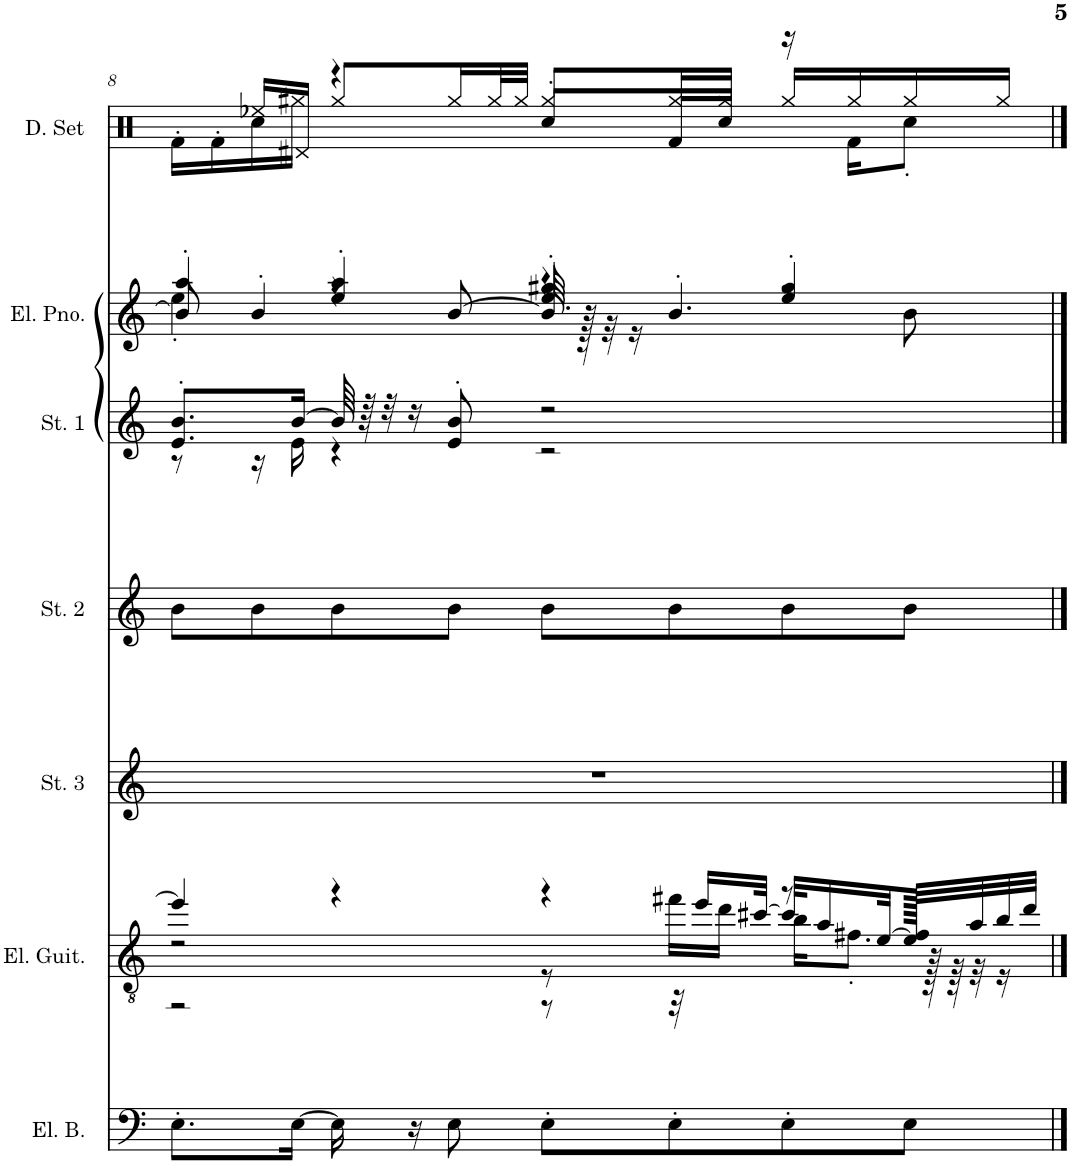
**kern	**kern	**kern	**kern	**kern	**kern	**kern
*part7	*part6	*part5	*part4	*part3	*part2	*part1
*staff7	*staff6	*staff5	*staff4	*staff3	*staff2	*staff1
*I"5-str. Electric Bass	*I"Electric Guitar	*I"Strings 3	*I"Strings 2	*I"Strings 1	*I"Electric Piano	*I"Drumset
*I'El. B.	*I'El. Guit.	*I'St. 3	*I'St. 2	*I'St. 1	*I'El. Pno.	*I'D. Set
!!LO:PB:g=z
*clefF4	*clefGv2	*clefG2	*clefG2	*clefG2	*clefG2	*clefX
*Trd7c12	*	*	*	*	*	*
*k[]	*k[]	*k[]	*k[]	*k[]	*k[]	*k[]
*M4/4	*M4/4	*M4/4	*M4/4	*M4/4	*M4/4	*M4/4
=8	=8	=8	=8	=8	=8	=8
*	*^	*	*	*^	*^	*^
*	*	*^	*	*	*	*	*	*^	*	*
8.E'\L	4ee/]	2r	2r	1r	8b\L	8.e/' 8.b/'L	8r	4aa'/	4ee'\	8b/]	16Rf'\LL	8ryy
.	.	.	.	.	.	.	.	.	.	.	16Rf'\	.
.	.	.	.	.	8b\	.	16r	.	.	4b'/	16Rcc\	16Ree/LL
[16E\Jk	.	.	.	.	.	[16b/Jk	16e\	.	.	.	16Rgg\JJ	16Rd/JJ
16E\]	4r	.	.	.	8b\	64b/]	4r	4ee/' 4aa/'	4r	.	4r	8Rgg/L
.	.	.	.	.	.	64r	.	.	.	.	.	.
.	.	.	.	.	.	32r	.	.	.	.	.	.
16r	.	.	.	.	.	16r	.	.	.	.	.	.
8E\	.	.	.	.	8b\J	8e/' 8b/'	.	.	.	[8b/	.	16Rgg/L
.	.	.	.	.	.	.	.	.	.	.	.	32Rgg/L
.	.	.	.	.	.	.	.	.	.	.	.	32Rgg/JJJ
8E'\L	4r	8r	8r	.	8b\L	2r	2r	4ee/' 4gg#X/'	4r	64.b/]	8Rcc'/L	8Rgg/L
.	.	.	.	.	.	.	.	.	.	128r	.	.
.	.	.	.	.	.	.	.	.	.	32r	.	.
.	.	.	.	.	.	.	.	.	.	16r	.	.
8E'\	.	16ff#X\LL	32r	.	8b\	.	.	.	.	4.b'/	16Rf/L	16Rgg/L
.	.	.	16ee/LL	.	.	.	.	.	.	.	.	.
.	.	16dd\JJ	.	.	.	.	.	.	.	.	16Rcc/JJ	16Rgg/JJ
.	.	.	[32cc#X/JJk	.	.	.	.	.	.	.	.	.
8E'\	8r	16b\KL	32cc#/KLL]	.	8b\	.	.	4ee/' 4gg#/'	8r	.	16r	16Rgg/LL
.	.	.	16a/	.	.	.	.	.	.	.	.	.
.	.	8.f#X'\J	.	.	.	.	.	.	.	.	16Rf\KL	16Rgg/
.	.	.	[32e/L	.	.	.	.	.	.	.	.	.
8E\J	32f#/LLL	.	128e/JJJkk]	.	8b\J	.	.	.	8b\	.	8Rcc'\J	16Rgg/
.	.	.	128r	.	.	.	.	.	.	.	.	.
.	.	.	64r	.	.	.	.	.	.	.	.	.
.	32a/	.	32r	.	.	.	.	.	.	.	.	.
.	32b/	.	16r	.	.	.	.	.	.	.	.	16Rgg/JJ
.	32dd/JJJ	.	.	.	.	.	.	.	.	.	.	.
*	*	*	*	*	*	*v	*v	*	*	*	*v	*v
*	*v	*v	*v	*	*	*	*v	*v	*v	*
==	==	==	==	==	==	==
*-	*-	*-	*-	*-	*-	*-
